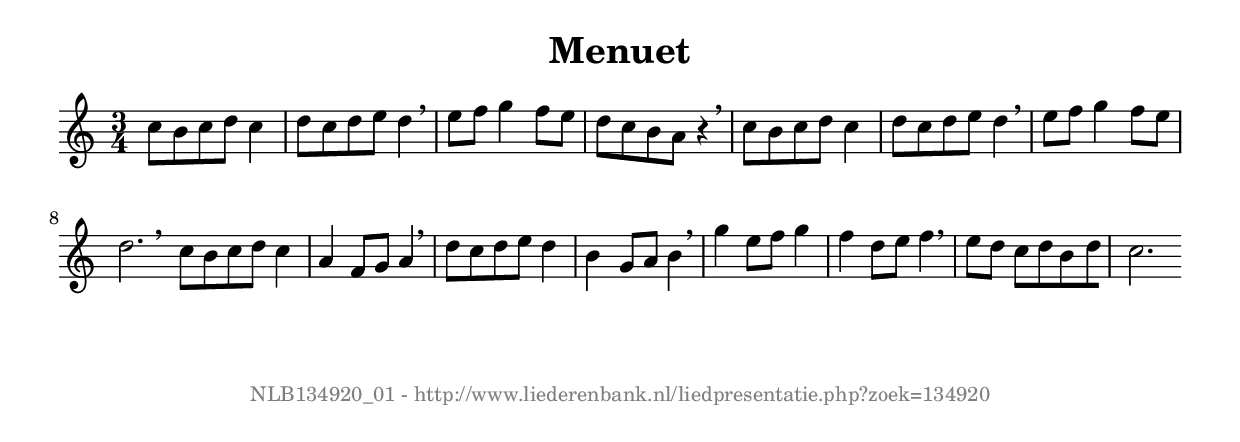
%
% produced by wce2krn 1.64 (7 June 2014)
%
\version"2.16"
#(append! paper-alist '(("long" . (cons (* 210 mm) (* 2000 mm)))))
#(set-default-paper-size "long")
sb = {\breathe}
mBreak = {\breathe }
bBreak = {\breathe }
x = {\once\override NoteHead #'style = #'cross }
gl=\glissando
itime={\override Staff.TimeSignature #'stencil = ##f }
ficta = {\once\set suggestAccidentals = ##t}
fine = {\once\override Score.RehearsalMark #'self-alignment-X = #1 \mark \markup {\italic{Fine}}}
dc = {\once\override Score.RehearsalMark #'self-alignment-X = #1 \mark \markup {\italic{D.C.}}}
dcf = {\once\override Score.RehearsalMark #'self-alignment-X = #1 \mark \markup {\italic{D.C. al Fine}}}
dcc = {\once\override Score.RehearsalMark #'self-alignment-X = #1 \mark \markup {\italic{D.C. al Coda}}}
ds = {\once\override Score.RehearsalMark #'self-alignment-X = #1 \mark \markup {\italic{D.S.}}}
dsf = {\once\override Score.RehearsalMark #'self-alignment-X = #1 \mark \markup {\italic{D.S. al Fine}}}
dsc = {\once\override Score.RehearsalMark #'self-alignment-X = #1 \mark \markup {\italic{D.S. al Coda}}}
pv = {\set Score.repeatCommands = #'((volta "1"))}
sv = {\set Score.repeatCommands = #'((volta "2"))}
tv = {\set Score.repeatCommands = #'((volta "3"))}
qv = {\set Score.repeatCommands = #'((volta "4"))}
xv = {\set Score.repeatCommands = #'((volta #f))}
\header{ tagline = ""
title = "Menuet"
}
\score {{
\key c \major
\relative g'
{
\set melismaBusyProperties = #'()
\time 3/4
\tempo 4=120
\override Score.MetronomeMark #'transparent = ##t
\override Score.RehearsalMark #'break-visibility = #(vector #t #t #f)
c8 b c d c4 d8 c d e d4 \sb e8 f g4 f8 e d c b a r4 \mBreak \bar "|"
c8 b c d c4 d8 c d e d4 \sb e8 f g4 f8 e d2. \bar ":|:" \bBreak
c8 b c d c4 a f8 g a4 \sb d8 c d e d4 b g8 a b4 \mBreak \bar "|"
g'4 e8 f g4 f d8 e f4 \sb e8 d c[ d b d c2.] \bar ":|"
 }}
 \midi { }
 \layout {
            indent = 0.0\cm
}
}
\markup { \vspace #0 } \markup { \with-color #grey \fill-line { \center-column { \smaller "NLB134920_01 - http://www.liederenbank.nl/liedpresentatie.php?zoek=134920" } } }
